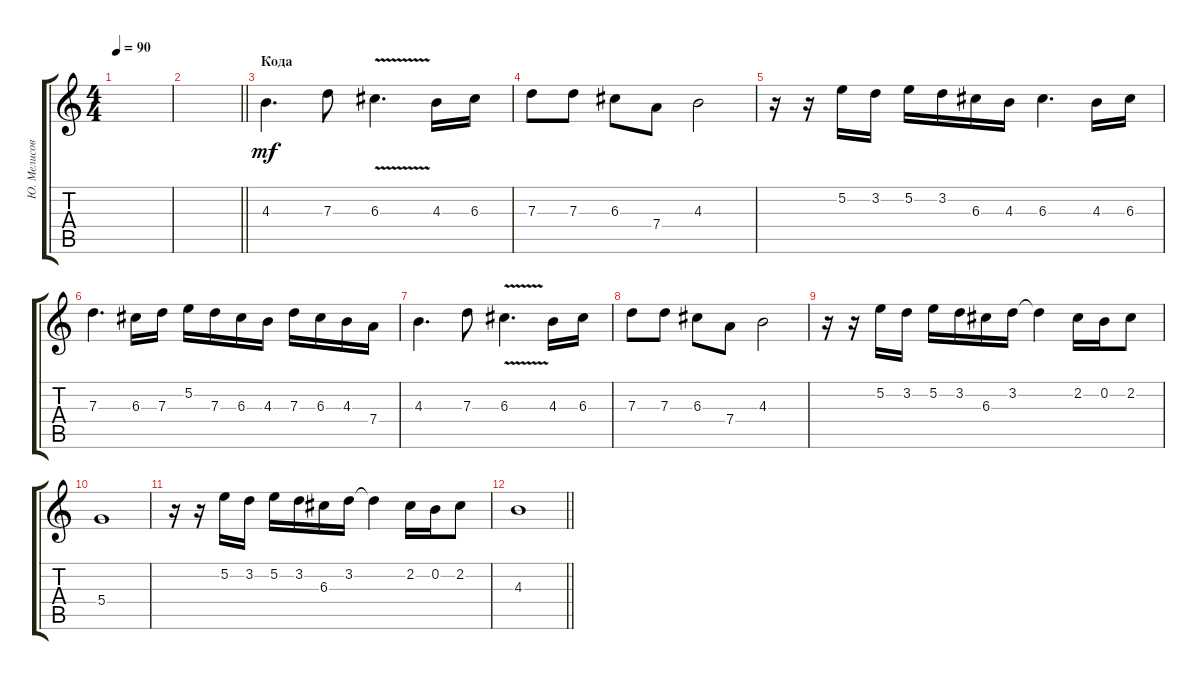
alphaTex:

\track ("Ю. Мелисов" "Ю. Мелисов") {instrument electricguitarclean}
\staff {score tabs}
\tuning (E4 B3 G3 D3 A2 E2) {hide}
\ts (4 4)
\tempo 90
\clef g2
\ks c
|
\barLineRight lightlight
|
\section ("" "Кода")
4.3.4{d dy mf} 7.3.8 6.3{v}.4{d} 4.3.16 6.3.16 |
7.3.8 7.3.8 6.3.8 7.4.8 4.3.2 |
r.16 r.16 5.2.16 3.2.16 5.2.16 3.2.16 6.3.16 4.3.16 6.3.4{d} 4.3.16 6.3.16 |
7.3.4{d} 6.3.16 7.3.16 5.2.16 7.3.16 6.3.16 4.3.16 7.3.16 6.3.16 4.3.16 7.4.16 |
4.3.4{d} 7.3.8 6.3{v}.4{d} 4.3.16 6.3.16 |
7.3.8 7.3.8 6.3.8 7.4.8 4.3.2 |
r.16 r.16 5.2.16 3.2.16 5.2.16 3.2.16 6.3.16 3.2.16 3.2{t}.4 2.2.16 0.2.16 2.2.8 |
5.4.1 |
r.16 r.16 5.2.16 3.2.16 5.2.16 3.2.16 6.3.16 3.2.16 3.2{t}.4 2.2.16 0.2.16 2.2.8 |
\barLineRight lightlight
4.3.1
